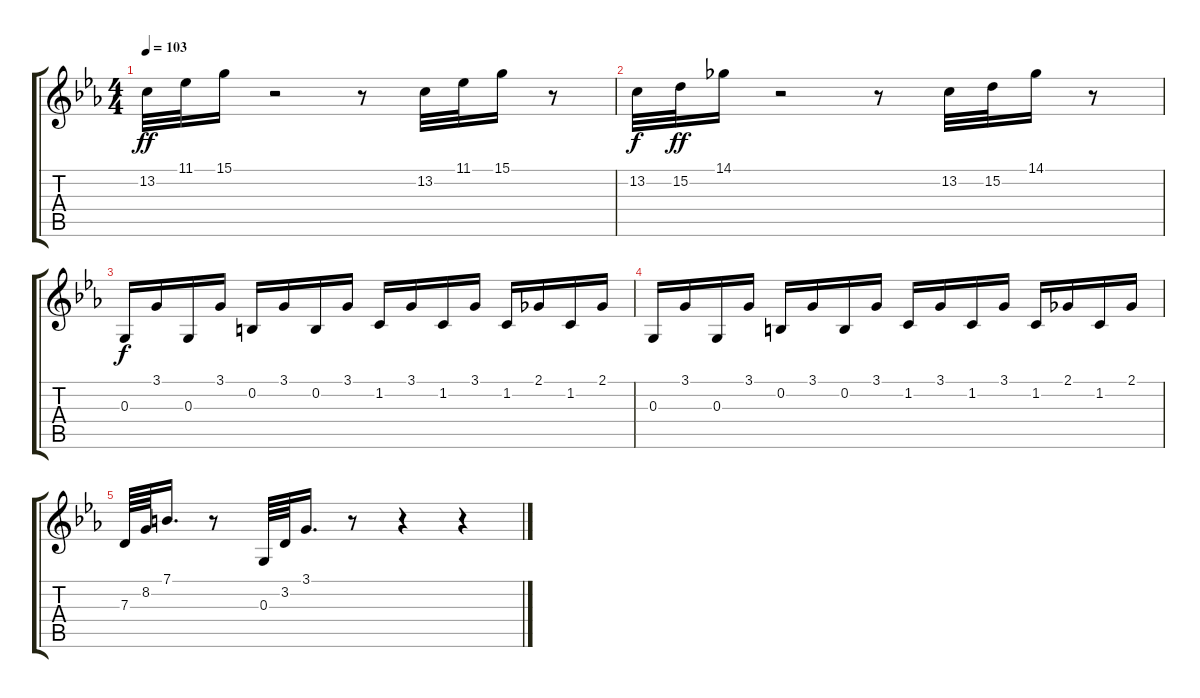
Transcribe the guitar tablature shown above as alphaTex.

\track "" {instrument acousticgrandpiano}
\staff {score tabs}
\tuning (E4 B3 G3 D3 A2 E2) {hide}
\ts (4 4)
\tempo 103
\clef g2
\ks eb
13.2.32{dy ff} 11.1.32 15.1.16 r.2 r.8 13.2.32 11.1.32 15.1.16 r.8 |
13.2.32{dy f} 15.2.32{txt "" dy ff} 14.1.16 r.2 r.8 13.2.32 15.2.32 14.1.16 r.8 |
0.3.16{dy f} 3.1.16 0.3.16 3.1.16 0.2.16 3.1.16 0.2.16 3.1.16 1.2.16 3.1.16 1.2.16 3.1.16 1.2.16 2.1.16 1.2.16 2.1.16 |
0.3.16 3.1.16 0.3.16 3.1.16 0.2.16 3.1.16 0.2.16 3.1.16 1.2.16 3.1.16 1.2.16 3.1.16 1.2.16 2.1.16 1.2.16 2.1.16 |
7.3.64 8.2.64 7.1.16{d} r.8 0.3.64 3.2.64 3.1.16{d} r.8 r.4 r.4
